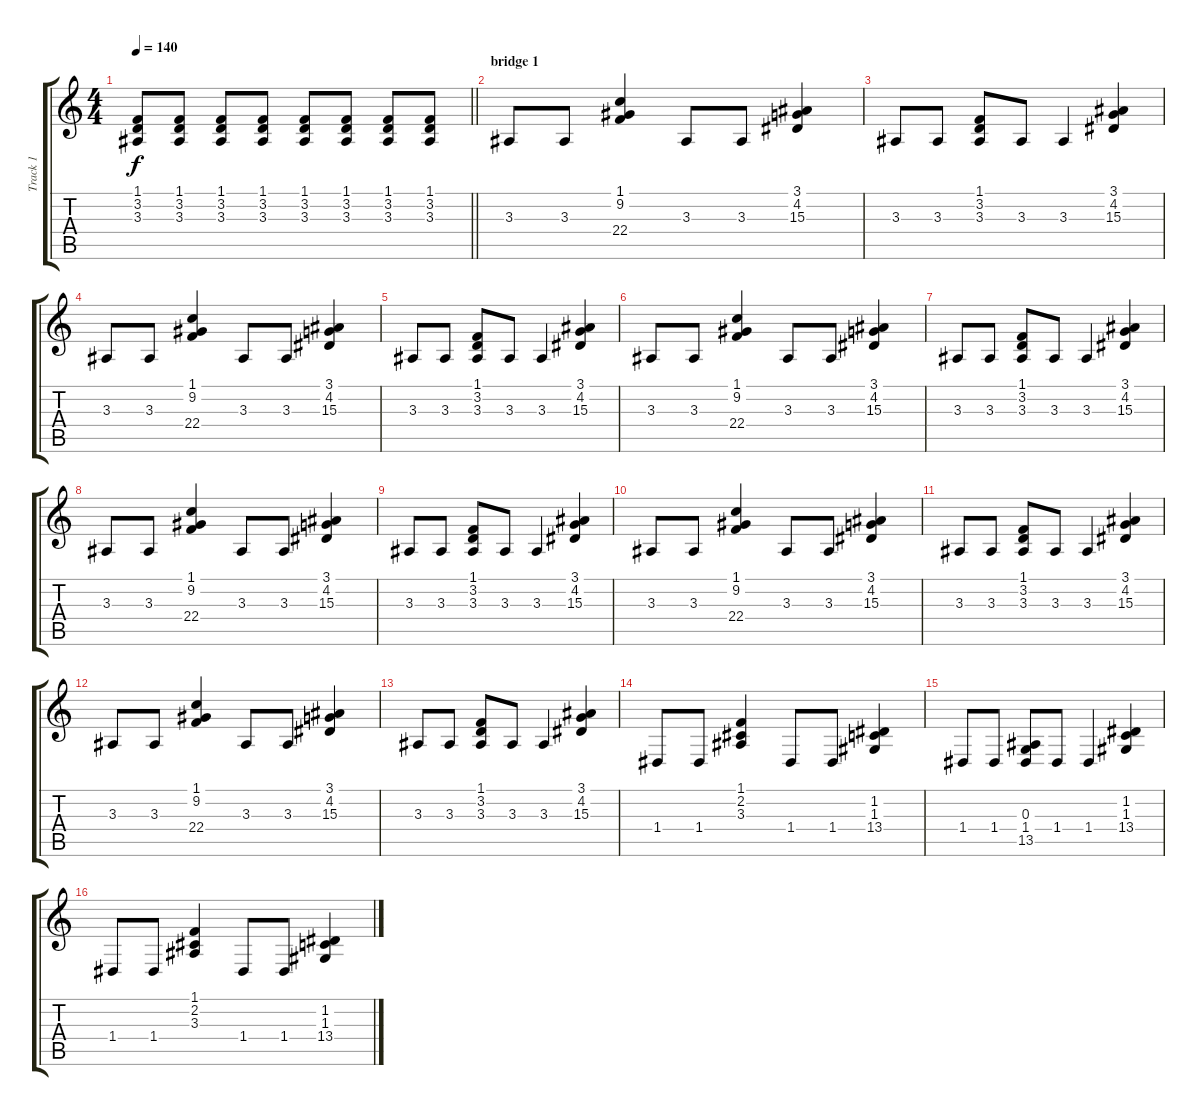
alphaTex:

\track ("Track 1" "Track 1") {instrument churchorgan}
\staff {score tabs}
\tuning (E4 B3 G3 D3 A2 E2) {hide}
\ts (4 4)
\tempo 140
\clef g2
\barLineRight lightlight
\ks c
(1.1 3.2 3.3).8{dy f} (1.1 3.2 3.3).8 (1.1 3.2 3.3).8 (1.1 3.2 3.3).8 (1.1 3.2 3.3).8 (1.1 3.2 3.3).8 (1.1 3.2 3.3).8 (1.1 3.2 3.3).8 |
\section ("" "bridge 1")
3.3.8 3.3.8 (1.1 9.2 22.4).4 3.3.8 3.3.8 (3.1 4.2 15.3).4 |
3.3.8 3.3.8 (1.1 3.2 3.3).8 3.3.8 3.3.4 (3.1 4.2 15.3).4 |
3.3.8 3.3.8 (1.1 9.2 22.4).4 3.3.8 3.3.8 (3.1 4.2 15.3).4 |
3.3.8 3.3.8 (1.1 3.2 3.3).8 3.3.8 3.3.4 (3.1 4.2 15.3).4 |
3.3.8 3.3.8 (1.1 9.2 22.4).4 3.3.8 3.3.8 (3.1 4.2 15.3).4 |
3.3.8 3.3.8 (1.1 3.2 3.3).8 3.3.8 3.3.4 (3.1 4.2 15.3).4 |
3.3.8 3.3.8 (1.1 9.2 22.4).4 3.3.8 3.3.8 (3.1 4.2 15.3).4 |
3.3.8 3.3.8 (1.1 3.2 3.3).8 3.3.8 3.3.4 (3.1 4.2 15.3).4 |
3.3.8 3.3.8 (1.1 9.2 22.4).4 3.3.8 3.3.8 (3.1 4.2 15.3).4 |
3.3.8 3.3.8 (1.1 3.2 3.3).8 3.3.8 3.3.4 (3.1 4.2 15.3).4 |
3.3.8 3.3.8 (1.1 9.2 22.4).4 3.3.8 3.3.8 (3.1 4.2 15.3).4 |
3.3.8 3.3.8 (1.1 3.2 3.3).8 3.3.8 3.3.4 (3.1 4.2 15.3).4 |
1.4.8 1.4.8 (1.1 2.2 3.3).4 1.4.8 1.4.8 (1.2 1.3 13.4).4 |
1.4.8 1.4.8 (0.3 1.4 13.5).8 1.4.8 1.4.4 (1.2 1.3 13.4).4 |
1.4.8 1.4.8 (1.1 2.2 3.3).4 1.4.8 1.4.8 (1.2 1.3 13.4).4
